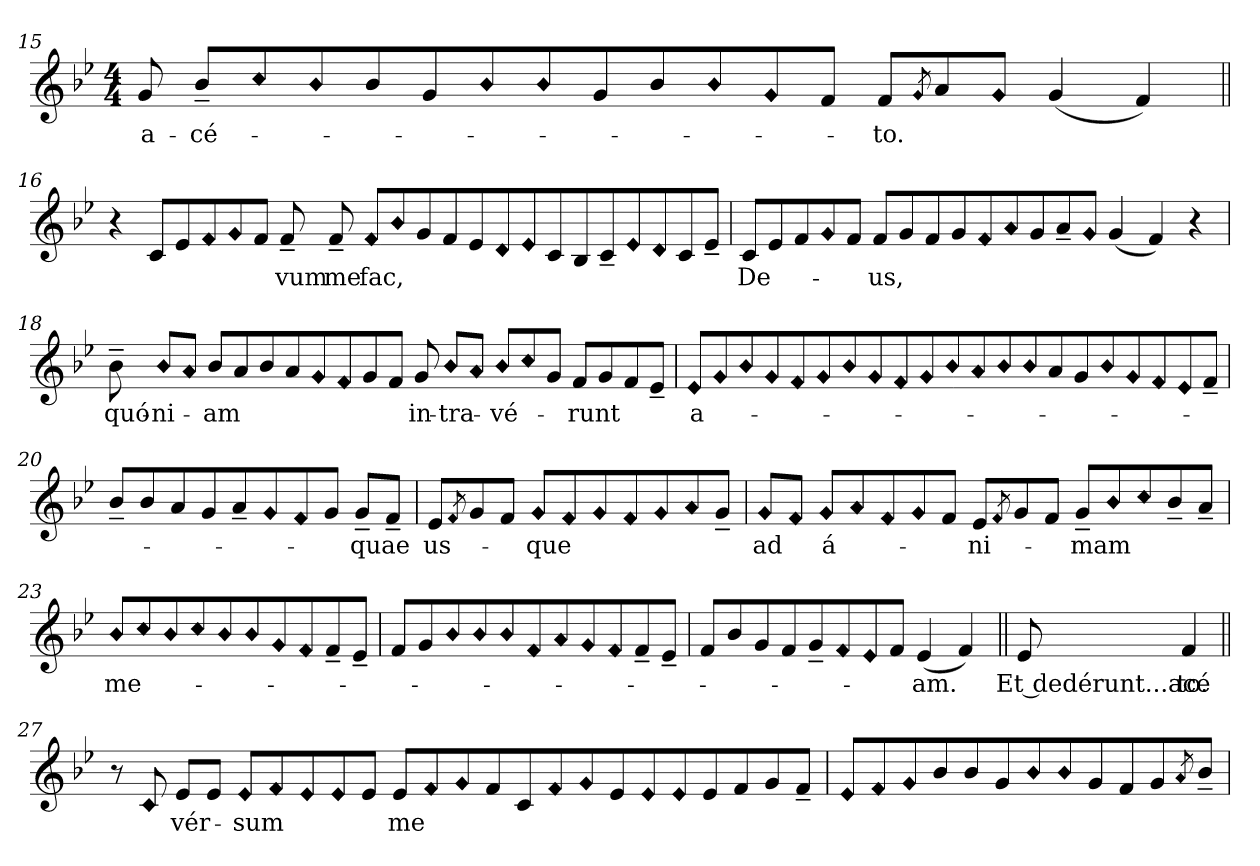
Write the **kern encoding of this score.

**kern	**text
*part1	*part1
*staff1	*staff1
*clefG2	*
*k[b-e-]	*
*B-:	*
*M4/4	*
=15	=15
!	!LO:LY:b:color=#000000
8gi/	a-
!	!LO:LY:b:color=#000000
8b-~i/L	-cé-
!LO:N:head=diamond	!
8cci/	.
!LO:N:head=diamond	!
8b-i/	.
8b-i/	.
8gi/	.
!LO:N:head=diamond	!
8b-i/	.
!LO:N:head=diamond	!
8b-i/	.
8gi/	.
8b-i/	.
!LO:N:head=diamond	!
8b-i/	.
!LO:N:head=diamond	!
8gi/	.
8fi/J	.
!	!LO:LY:b:color=#000000
8fi/L	-to.
!LO:N:head=diamond	!
8qgi/	.
8ai/	.
!LO:N:head=diamond	!
8gi/J	.
(4gi/	.
4fi/)	.
!!LO:LB:g=z
=16||	=16||
!	!LO:LY:b:color=#000000
4r	V. 1. Sal-
8ci/L	.
8e-i/	.
!LO:N:head=diamond	!
8fi/	.
!LO:N:head=diamond	!
8gi/	.
8fi/J	.
!	!LO:LY:b:color=#000000
8f~i/	-vum
!	!LO:LY:b:color=#000000
8f~i/	me
!LO:N:head=diamond	!
!	!LO:LY:b:color=#000000
8fi/L	fac,
!LO:N:head=diamond	!
8b-i/	.
8gi/	.
8fi/	.
8e-i/	.
!LO:N:head=diamond	!
8di/	.
!LO:N:head=diamond	!
8e-i/	.
8ci/	.
8B-i/	.
8c~i/	.
!LO:N:head=diamond	!
8e-i/	.
!LO:N:head=diamond	!
8di/	.
8ci/	.
8e-~i/J	.
=17'	=17'
!	!LO:LY:b:color=#000000
8ci/L	De-
8e-i/	.
8fi/	.
!LO:N:head=diamond	!
8gi/	.
8fi/J	.
!	!LO:LY:b:color=#000000
8fi/L	-us,
8gi/	.
8fi/	.
8gi/	.
!LO:N:head=diamond	!
8fi/	.
!LO:N:head=diamond	!
8ai/	.
8gi/	.
8a~i/	.
!LO:N:head=diamond	!
8gi/J	.
(4gi/	.
4fi/)	.
4r	.
!!LO:LB:g=z
=18	=18
!	!LO:LY:b:color=#000000
8b-~i\	quó-
!LO:N:head=diamond	!
!	!LO:LY:b:color=#000000
8b-i/L	-ni-
!LO:N:head=diamond	!
8ai/J	.
!	!LO:LY:b:color=#000000
8b-i/L	-am
8ai/	.
8b-i/	.
8ai/	.
!LO:N:head=diamond	!
8gi/	.
!LO:N:head=diamond	!
8fi/	.
8gi/	.
8fi/J	.
!	!LO:LY:b:color=#000000
8gi/	in-
!LO:N:head=diamond	!
!	!LO:LY:b:color=#000000
8b-i/L	-tra-
!LO:N:head=diamond	!
8ai/J	.
!LO:N:head=diamond	!
!	!LO:LY:b:color=#000000
8b-i/L	-vé-
!LO:N:head=diamond	!
8cci/	.
8gi/J	.
!	!LO:LY:b:color=#000000
8fi/L	-runt
8gi/	.
8fi/	.
8e-~i/J	.
=19'	=19'
!LO:N:head=diamond	!
!	!LO:LY:b:color=#000000
8e-i/L	a-
!LO:N:head=diamond	!
8gi/	.
!LO:N:head=diamond	!
8b-i/	.
!LO:N:head=diamond	!
8gi/	.
!LO:N:head=diamond	!
8fi/	.
!LO:N:head=diamond	!
8gi/	.
!LO:N:head=diamond	!
8b-i/	.
!LO:N:head=diamond	!
8gi/	.
!LO:N:head=diamond	!
8fi/	.
!LO:N:head=diamond	!
8gi/	.
!LO:N:head=diamond	!
8b-i/	.
!LO:N:head=diamond	!
8ai/	.
!LO:N:head=diamond	!
8b-i/	.
!LO:N:head=diamond	!
8b-i/	.
8ai/	.
8gi/	.
!LO:N:head=diamond	!
8b-i/	.
!LO:N:head=diamond	!
8gi/	.
!LO:N:head=diamond	!
8fi/	.
!LO:N:head=diamond	!
8e-i/	.
8f~i/J	.
!!LO:LB:g=z
=20'	=20'
8b-~i/L	.
8b-i/	.
8ai/	.
8gi/	.
8a~i/	.
!LO:N:head=diamond	!
8gi/	.
!LO:N:head=diamond	!
8fi/	.
8gi/J	.
!	!LO:LY:b:color=#000000
8g~i/L	-quae
8f~i/J	.
=21'	=21'
!	!LO:LY:b:color=#000000
8e-i/L	us-
!LO:N:head=diamond	!
8qfi/	.
8gi/	.
8fi/J	.
!LO:N:head=diamond	!
!	!LO:LY:b:color=#000000
8gi/L	-que
!LO:N:head=diamond	!
8fi/	.
!LO:N:head=diamond	!
8gi/	.
!LO:N:head=diamond	!
8fi/	.
!LO:N:head=diamond	!
8gi/	.
!LO:N:head=diamond	!
8ai/	.
8g~i/J	.
=22'	=22'
!LO:N:head=diamond	!
!	!LO:LY:b:color=#000000
8gi/L	ad
!LO:N:head=diamond	!
8fi/J	.
!LO:N:head=diamond	!
!	!LO:LY:b:color=#000000
8gi/L	á-
!LO:N:head=diamond	!
8ai/	.
!LO:N:head=diamond	!
8fi/	.
!LO:N:head=diamond	!
8gi/	.
8fi/J	.
!	!LO:LY:b:color=#000000
8e-i/L	-ni-
!LO:N:head=diamond	!
8qfi/	.
8gi/	.
8fi/J	.
!	!LO:LY:b:color=#000000
8g~i/L	-mam
!LO:N:head=diamond	!
8b-i/	.
!LO:N:head=diamond	!
8cci/	.
8b-~i/	.
8a~i/J	.
!!LO:LB:g=z
=23'	=23'
!LO:N:head=diamond	!
!	!LO:LY:b:color=#000000
8b-i/L	me-
!LO:N:head=diamond	!
8cci/	.
!LO:N:head=diamond	!
8b-i/	.
!LO:N:head=diamond	!
8cci/	.
!LO:N:head=diamond	!
8b-i/	.
!LO:N:head=diamond	!
8b-i/	.
!LO:N:head=diamond	!
8gi/	.
!LO:N:head=diamond	!
8fi/	.
8f~i/	.
8e-~i/J	.
=24'	=24'
8fi/L	.
8gi/	.
!LO:N:head=diamond	!
8b-i/	.
!LO:N:head=diamond	!
8b-i/	.
!LO:N:head=diamond	!
8b-i/	.
!LO:N:head=diamond	!
8fi/	.
!LO:N:head=diamond	!
8ai/	.
!LO:N:head=diamond	!
8gi/	.
!LO:N:head=diamond	!
8fi/	.
8f~i/	.
8e-~i/J	.
=25'	=25'
8fi/L	.
8b-i/	.
8gi/	.
8fi/	.
8g~i/	.
!LO:N:head=diamond	!
8fi/	.
!LO:N:head=diamond	!
8e-i/	.
8fi/J	.
!	!LO:LY:b:color=#000000
(4e-i/	-am.
4fi/)	.
=26||	=26||
!	!LO:LY:b:color=#000000
8e-i/	Et dedérunt...acé
!	!LO:LY:b:color=#000000
4fi/	to.
!!LO:LB:g=z
=27||	=27||
!	!LO:LY:b:color=#000000
8r	V. 2. Ad-
!LO:N:head=diamond	!
8ci/	.
!	!LO:LY:b:color=#000000
8e-i/L	-vér-
8e-i/J	.
!LO:N:head=diamond	!
!	!LO:LY:b:color=#000000
8e-i/L	-sum
!LO:N:head=diamond	!
8fi/	.
!LO:N:head=diamond	!
8e-i/	.
!LO:N:head=diamond	!
8e-i/	.
8e-i/J	.
!	!LO:LY:b:color=#000000
8e-i/L	me
!LO:N:head=diamond	!
8fi/	.
!LO:N:head=diamond	!
8gi/	.
8fi/	.
8ci/	.
!LO:N:head=diamond	!
8fi/	.
!LO:N:head=diamond	!
8gi/	.
8e-i/	.
!LO:N:head=diamond	!
8e-i/	.
!LO:N:head=diamond	!
8e-i/	.
8e-i/	.
8fi/	.
8gi/	.
8f~i/J	.
=28'	=28'
!LO:N:head=diamond	!
8e-i/L	.
!LO:N:head=diamond	!
8fi/	.
!LO:N:head=diamond	!
8gi/	.
8b-i/	.
8b-i/	.
8gi/	.
!LO:N:head=diamond	!
8b-i/	.
!LO:N:head=diamond	!
8b-i/	.
8gi/	.
8fi/	.
8gi/	.
!LO:N:head=diamond	!
8qai/	.
8b-~i/J	.
='	='
*-	*-
